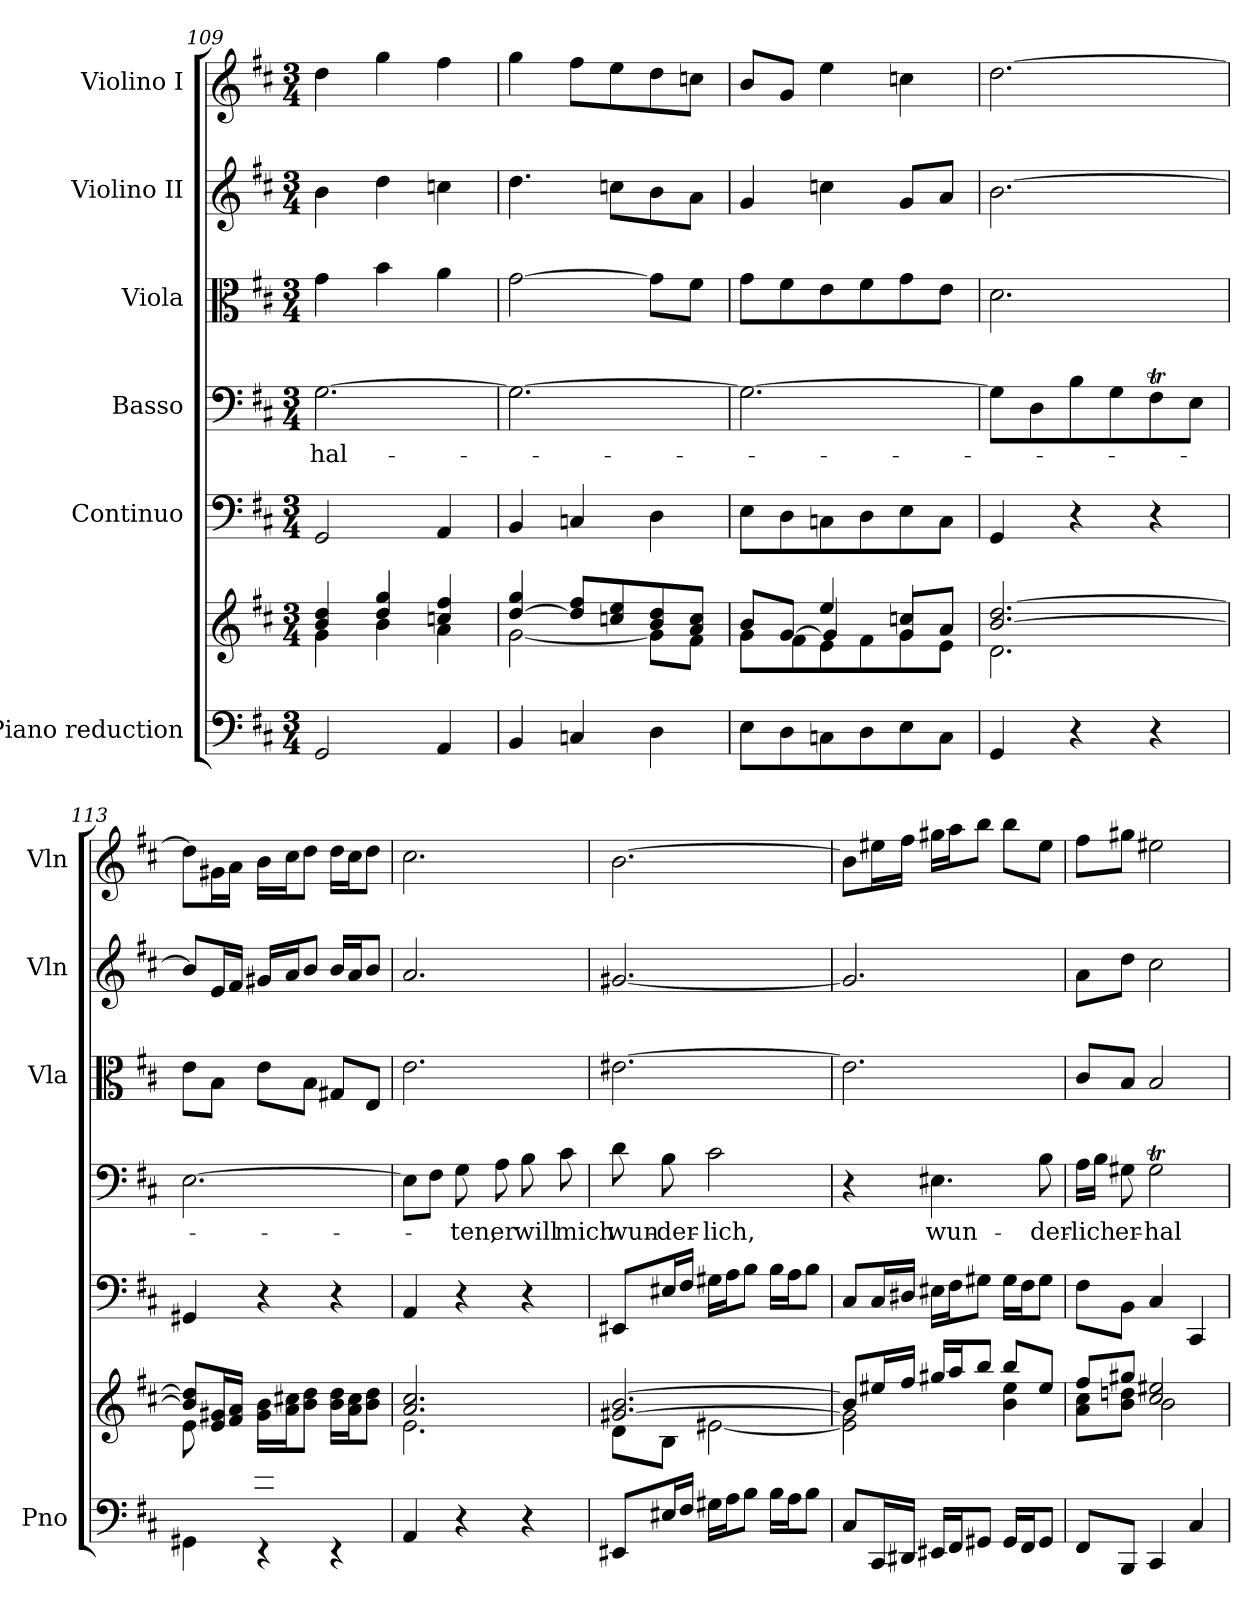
**kern	**kern	**kern	**kern	**text	**kern	**kern	**kern
*part6	*part6	*part5	*part4	*part4	*part3	*part2	*part1
*staff7	*staff6	*staff5	*staff4	*staff4	*staff3	*staff2	*staff1
*I"Piano reduction	*	*I"Continuo	*I"Basso	*	*I"Viola	*I"Violino II	*I"Violino I
*I'Pno	*	*	*	*	*I'Vla	*I'Vln	*I'Vln
*clefF4	*clefG2	*clefF4	*clefF4	*	*clefC3	*clefG2	*clefG2
*k[f#c#]	*k[f#c#]	*k[f#c#]	*k[f#c#]	*	*k[f#c#]	*k[f#c#]	*k[f#c#]
*M3/4	*M3/4	*M3/4	*M3/4	*	*M3/4	*M3/4	*M3/4
=109	=109	=109	=109	=109	=109	=109	=109
*	*^	*	*	*	*	*	*
!	!	!	!	!	!LO:LY:b	!	!	!
2GG/	4b/ 4dd/	4g\	2GG/	[2.G\	-hal-	4g\	4b\	4dd\
.	4dd/ 4gg/	4b\	.	.	.	4b\	4dd\	4gg\
4AA/	4ccn/ 4ff#/	4a\	4AA/	.	.	4a\	4ccn\	4ff#\
=110	=110	=110	=110	=110	=110	=110	=110	=110
4BB/	[4dd/ 4gg/	[2g\	4BB/	2.G\_	.	[2g\	4.dd\	4gg\
4Cn/	8dd/] 8ff#/L	.	4Cn/	.	.	.	.	8ff#\L
.	8ccn/ 8ee/	.	.	.	.	.	8ccn\L	8ee\
4D\	8b/ 8dd/	8g\L]	4D\	.	.	8g\L]	8b\	8dd\
.	8a/ 8cc/J	8f#\J	.	.	.	8f#\J	8a\J	8ccn\J
=111	=111	=111	=111	=111	=111	=111	=111	=111
*	*	*^	*	*	*	*	*	*
8E\L	8b/L	8g\L	4ryy	8E\L	2.G\_	.	8g\L	4g/	8b/L
8D\	[8g/J	8f#\	.	8D\	.	.	8f#\	.	8g/J
8Cn\	4ee/	8e\	4g/]	8Cn\	.	.	8e\	4ccn\	4ee\
8D\	.	8f#\	.	8D\	.	.	8f#\	.	.
8E\	4ccn/	8g\	8g/L	8E\	.	.	8g\	8g/L	4ccn\
8C\J	.	8e\J	8a/J	8C\J	.	.	8e\J	8a/J	.
*	*	*v	*v	*	*	*	*	*	*
!!LO:PB:g=z
=112	=112	=112	=112	=112	=112	=112	=112	=112
4GG/	[2.b/ [2.dd/	2.d\	4GG/	8G\L]	.	2.d\	[2.b\	[2.dd\
.	.	.	.	8D\	.	.	.	.
4r	.	.	4r	8B\	.	.	.	.
.	.	.	.	8G\	.	.	.	.
4r	.	.	4r	8F#t\	.	.	.	.
.	.	.	.	8E\J	.	.	.	.
=113	=113	=113	=113	=113	=113	=113	=113	=113
*^	*	*	*	*	*	*	*	*
8ryy	4GG#X\	8b/] 8dd/]L	8e\L	4GG#X/	[2.E\	.	8e\L	8b/L]	8dd\L]
8B/	.	16e/ 16g#X/L	2ryy	.	.	.	8B\J	16e/L	16g#X\L
.	.	16f#/ 16a/JJ	.	.	.	.	.	16f#/JJ	16a\JJ
8e/	4r	16g#\ 16b\LL	.	4r	.	.	8e\L	16g#X/LL	16b\LL
.	.	16a\ 16cc#X\J	.	.	.	.	.	16a/J	16cc#\J
8B/	.	8b\ 8dd\J	.	.	.	.	8B\J	8b/J	8dd\J
8G#X/	4r	16b\ 16dd\LL	.	4r	.	.	8G#X/L	16b/LL	16dd\LL
.	.	16a\ 16cc#\J	.	.	.	.	.	16a/J	16cc#\J
8E/J	.	8b\ 8dd\J	8ryy	.	.	.	8E/J	8b/J	8dd\J
*v	*v	*	*	*	*	*	*	*	*
=114	=114	=114	=114	=114	=114	=114	=114	=114
4AA/	2.a/ 2.cc#/	2.e\	4AA/	8E\L]	.	2.e\	2.a/	2.cc#\
.	.	.	.	8F#\J	.	.	.	.
!	!	!	!	!	!LO:LY:b	!	!	!
4r	.	.	4r	8G\	-ten,	.	.	.
!	!	!	!	!	!LO:LY:b	!	!	!
.	.	.	.	8A\	er	.	.	.
!	!	!	!	!	!LO:LY:b	!	!	!
4r	.	.	4r	8B\	will	.	.	.
!	!	!	!	!	!LO:LY:b	!	!	!
.	.	.	.	8c#\	mich	.	.	.
=115	=115	=115	=115	=115	=115	=115	=115	=115
!	!	!	!	!	!LO:LY:b	!	!	!
8EE#X/L	[2.g#X/ [2.b/	8d\L	8EE#X/L	8d\	wun-	[2.e#X\	[2.g#X/	[2.b\
!	!	!	!	!	!LO:LY:b	!	!	!
16E#X/L	.	8B\J	16E#X/L	8B\	-der-	.	.	.
16F#/JJ	.	.	16F#/JJ	.	.	.	.	.
!	!	!	!	!	!LO:LY:b	!	!	!
16G#X\LL	.	[2e#X\	16G#X\LL	2c#\	-lich,	.	.	.
16A\J	.	.	16A\J	.	.	.	.	.
8B\J	.	.	8B\J	.	.	.	.	.
16B\LL	.	.	16B\LL	.	.	.	.	.
16A\J	.	.	16A\J	.	.	.	.	.
8B\J	.	.	8B\J	.	.	.	.	.
=116	=116	=116	=116	=116	=116	=116	=116	=116
8C#/L	8b/L]	2e#\] 2g#\]	8C#/L	4r	.	2.e#\]	2.g#/]	8b\L]
16CC#/L	16ee#X/L	.	16C#/L	.	.	.	.	16ee#X\L
16DD#X/JJ	16ff#/JJ	.	16D#X/JJ	.	.	.	.	16ff#\JJ
!	!	!	!	!	!LO:LY:b	!	!	!
16EE#X/LL	16gg#X/LL	.	16E#X\LL	4.E#X\	wun-	.	.	16gg#X\LL
16FF#/J	16aa/J	.	16F#\J	.	.	.	.	16aa\J
8GG#X/J	8bb/J	.	8G#X\J	.	.	.	.	8bb\J
16GG#/LL	8bb/L	4b\ 4ee#\	16G#\LL	.	.	.	.	8bb\L
16FF#/J	.	.	16F#\J	.	.	.	.	.
!	!	!	!	!	!LO:LY:b	!	!	!
8GG#/J	8ee#/J	.	8G#\J	8B\	-der-	.	.	8ee#\J
=117	=117	=117	=117	=117	=117	=117	=117	=117
!	!	!	!	!	!LO:LY:b	!	!	!
8FF#/L	8ff#/L	8a\ 8cc#\L	8F#\L	16A\LL	-lich	8c#/L	8a\L	8ff#\L
.	.	.	.	16B\JJ	.	.	.	.
!	!	!	!	!	!LO:LY:b	!	!	!
8BBB/J	8gg#X/J	8b\ 8ddn\J	8BB\J	8G#X\	er-	8B/J	8dd\J	8gg#X\J
!	!	!	!	!	!LO:LY:b	!	!	!
4CC#/	2cc#/ 2ee#X/	2b\	4C#/	2G#t\	-hal-	2B/	2cc#\	2ee#X\
4C#/	.	.	4CC#/	.	.	.	.	.
*	*v	*v	*	*	*	*	*	*
=	=	=	=	=	=	=	=
*-	*-	*-	*-	*-	*-	*-	*-
